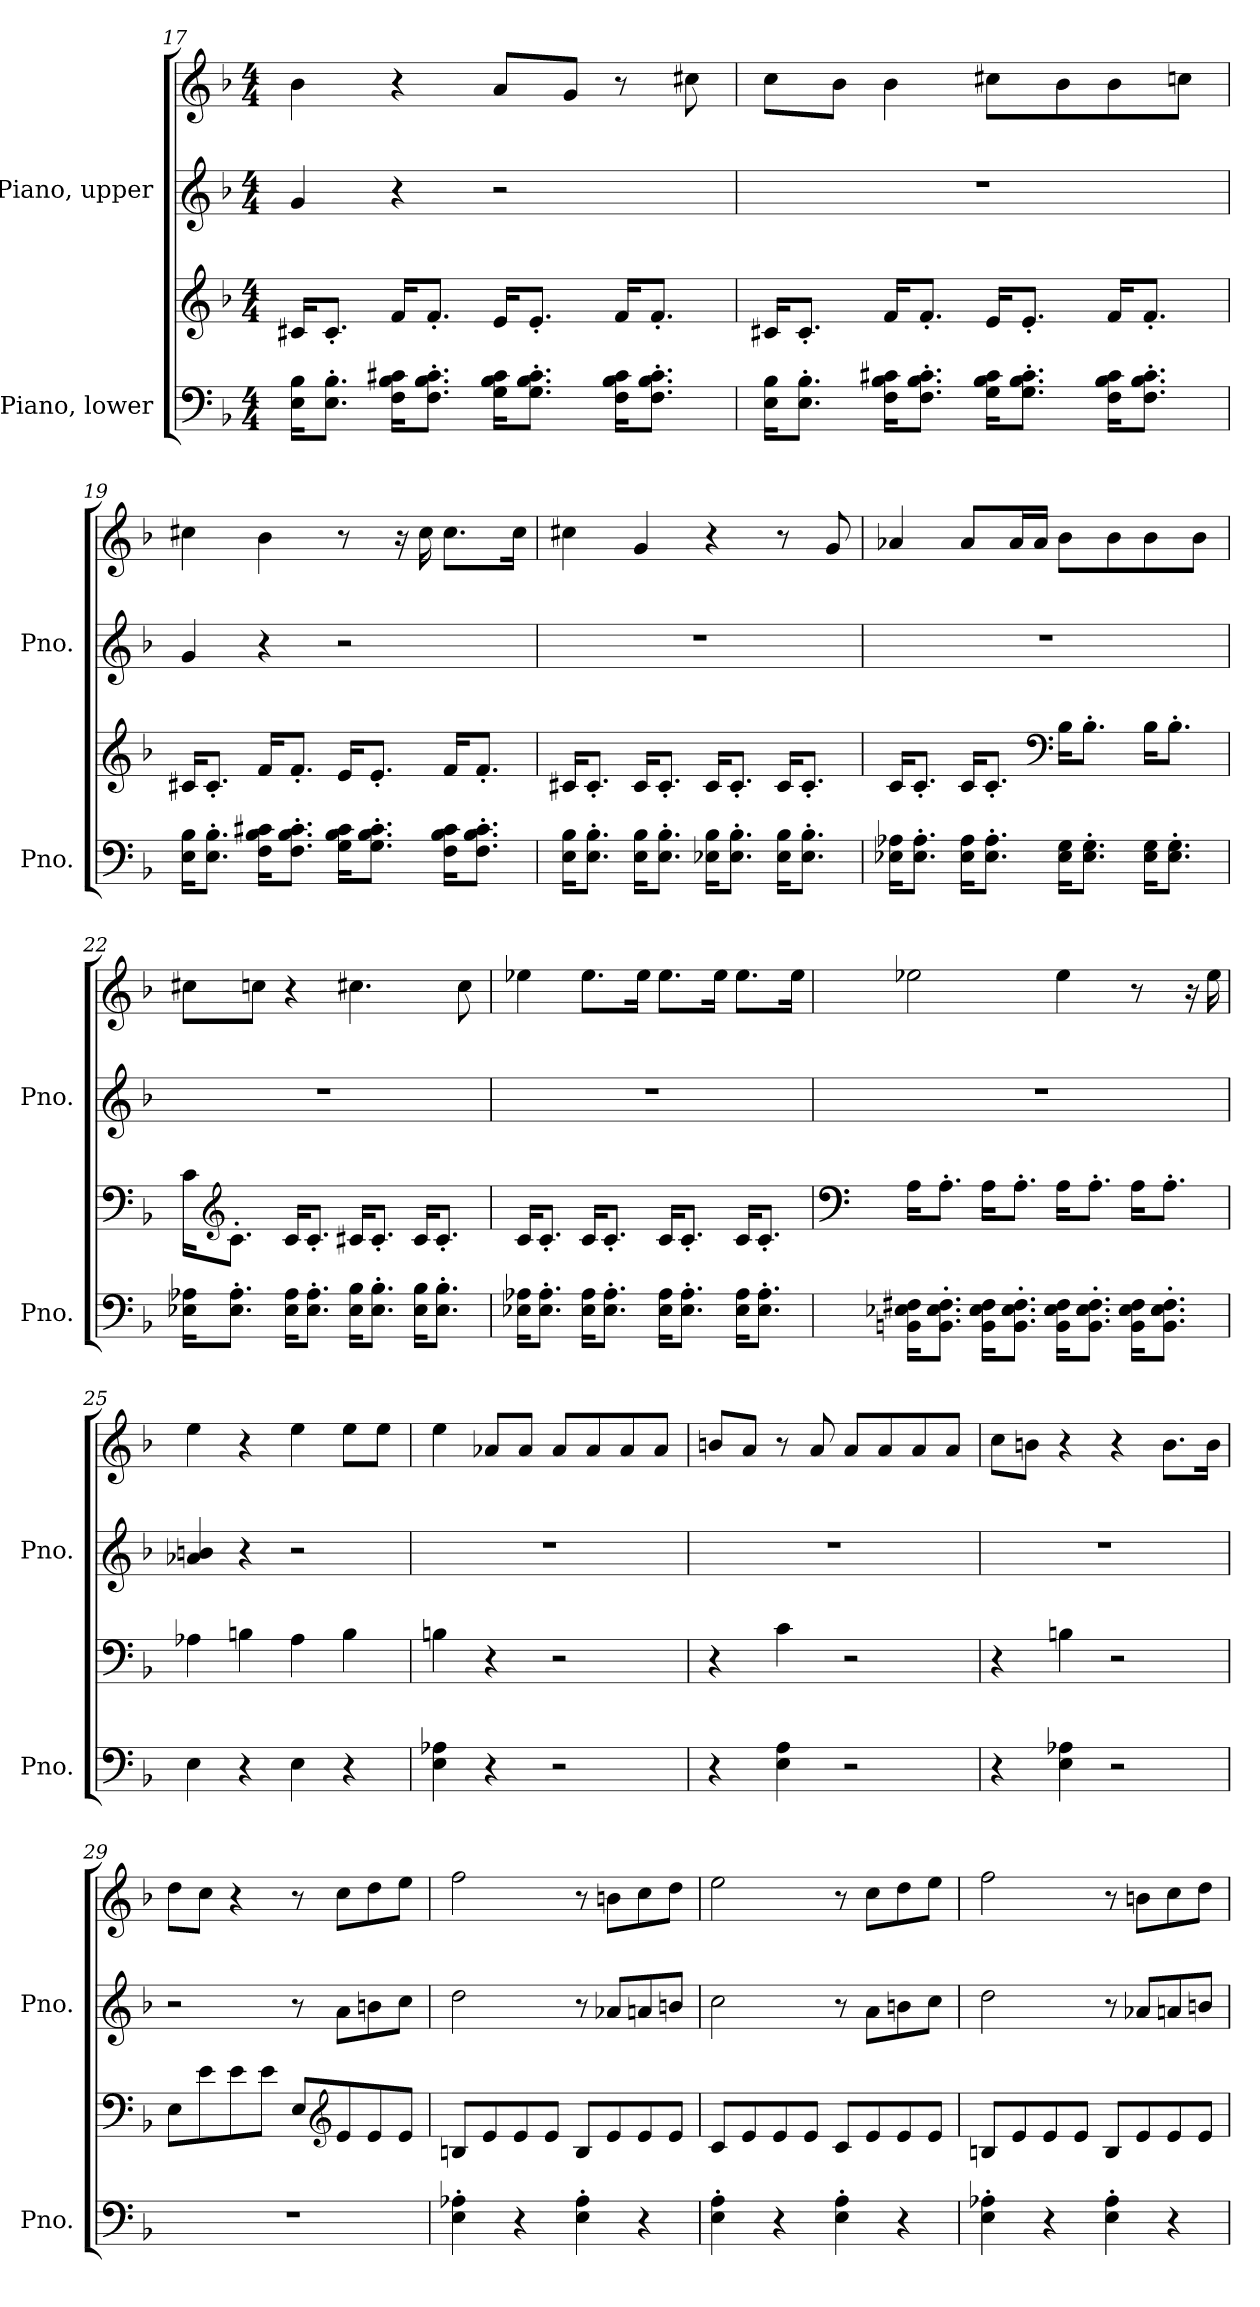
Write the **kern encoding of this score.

**kern	**kern	**kern	**kern
*part2	*part2	*part1	*part1
*staff4	*staff3	*staff2	*staff1
*I"Piano, lower	*	*I"Piano, upper	*
*I'Pno.	*	*I'Pno.	*
*clefF4	*clefG2	*clefG2	*clefG2
*k[b-]	*k[b-]	*k[b-]	*k[b-]
*M4/4	*M4/4	*M4/4	*M4/4
=17	=17	=17	=17
16E\ 16B-\KL	16c#X/KL	4g/	4b-\
8.E\' 8.B-\'J	8.c#'/J	.	.
16F\ 16B-\ 16c#X\KL	16f/KL	4r	4r
8.F\' 8.B-\' 8.c#\'J	8.f'/J	.	.
16G\ 16B-\ 16c#\KL	16e/KL	2r	8a/L
8.G\' 8.B-\' 8.c#\'J	8.e'/J	.	.
.	.	.	8g/J
16F\ 16B-\ 16c#\KL	16f/KL	.	8r
8.F\' 8.B-\' 8.c#\'J	8.f'/J	.	.
.	.	.	8cc#X\
!!LO:LB:g=z
=18	=18	=18	=18
16E\ 16B-\KL	16c#X/KL	1r	8cc\L
8.E\' 8.B-\'J	8.c#'/J	.	.
.	.	.	8b-\J
16F\ 16B-\ 16c#X\KL	16f/KL	.	4b-\
8.F\' 8.B-\' 8.c#\'J	8.f'/J	.	.
16G\ 16B-\ 16c#\KL	16e/KL	.	8cc#X\L
8.G\' 8.B-\' 8.c#\'J	8.e'/J	.	.
.	.	.	8b-\
16F\ 16B-\ 16c#\KL	16f/KL	.	8b-\
8.F\' 8.B-\' 8.c#\'J	8.f'/J	.	.
.	.	.	8ccn\J
=19	=19	=19	=19
16E\ 16B-\KL	16c#X/KL	4g/	4cc#X\
8.E\' 8.B-\'J	8.c#'/J	.	.
16F\ 16B-\ 16c#X\KL	16f/KL	4r	4b-\
8.F\' 8.B-\' 8.c#\'J	8.f'/J	.	.
16G\ 16B-\ 16c#\KL	16e/KL	2r	8r
8.G\' 8.B-\' 8.c#\'J	8.e'/J	.	.
.	.	.	16r
.	.	.	16cc#\
16F\ 16B-\ 16c#\KL	16f/KL	.	8.cc#\L
8.F\' 8.B-\' 8.c#\'J	8.f'/J	.	.
.	.	.	16cc#\Jk
!!LO:PB:g=z
=20	=20	=20	=20
16E\ 16B-\KL	16c#X/KL	1r	4cc#X\
8.E\' 8.B-\'J	8.c#'/J	.	.
16E\ 16B-\KL	16c#/KL	.	4g/
8.E\' 8.B-\'J	8.c#'/J	.	.
16E-X\ 16B-\KL	16c#/KL	.	4r
8.E-\' 8.B-\'J	8.c#'/J	.	.
16E-\ 16B-\KL	16c#/KL	.	8r
8.E-\' 8.B-\'J	8.c#'/J	.	.
.	.	.	8g/
=21	=21	=21	=21
16E-X\ 16A-X\KL	16c/KL	1r	4a-X/
8.E-\' 8.A-\'J	8.c'/J	.	.
16E-\ 16A-\KL	16c/KL	.	8a-/L
8.E-\' 8.A-\'J	8.c'/J	.	.
.	.	.	16a-/L
.	.	.	16a-/JJ
*	*clefF4	*	*
16E-\ 16G\KL	16B-\KL	.	8b-\L
8.E-\' 8.G\'J	8.B-'\J	.	.
.	.	.	8b-\
16E-\ 16G\KL	16B-\KL	.	8b-\
8.E-\' 8.G\'J	8.B-'\J	.	.
.	.	.	8b-\J
=22	=22	=22	=22
16E-X\ 16A-X\KL	16c\KL	1r	8cc#X\L
*	*clefG2	*	*
8.E-\' 8.A-\'J	8.c'\J	.	.
.	.	.	8ccn\J
16E-\ 16A-\KL	16c/KL	.	4r
8.E-\' 8.A-\'J	8.c'/J	.	.
16E-\ 16B-\KL	16c#X/KL	.	4.cc#X\
8.E-\' 8.B-\'J	8.c#'/J	.	.
16E-\ 16B-\KL	16c#/KL	.	.
8.E-\' 8.B-\'J	8.c#'/J	.	.
.	.	.	8cc#\
!!LO:LB:g=z
=23	=23	=23	=23
16E-X\ 16A-X\KL	16c/KL	1r	4ee-X\
8.E-\' 8.A-\'J	8.c'/J	.	.
16E-\ 16A-\KL	16c/KL	.	8.ee-\L
8.E-\' 8.A-\'J	8.c'/J	.	.
.	.	.	16ee-\Jk
16E-\ 16A-\KL	16c/KL	.	8.ee-\L
8.E-\' 8.A-\'J	8.c'/J	.	.
.	.	.	16ee-\Jk
16E-\ 16A-\KL	16c/KL	.	8.ee-\L
8.E-\' 8.A-\'J	8.c'/J	.	.
.	.	.	16ee-\Jk
=24	=24	=24	=24
*	*clefF4	*	*
16BBn\ 16E-X\ 16F#X\KL	16A\KL	1r	2ee-X\
8.BB\' 8.E-\' 8.F#\'J	8.A'\J	.	.
16BB\ 16E-\ 16F#\KL	16A\KL	.	.
8.BB\' 8.E-\' 8.F#\'J	8.A'\J	.	.
16BB\ 16E-\ 16F#\KL	16A\KL	.	4ee-\
8.BB\' 8.E-\' 8.F#\'J	8.A'\J	.	.
16BB\ 16E-\ 16F#\KL	16A\KL	.	8r
8.BB\' 8.E-\' 8.F#\'J	8.A'\J	.	.
.	.	.	16r
.	.	.	16ee-\
=25	=25	=25	=25
4E\	4A-X\	4a-X/ 4bn/	4ee\
4r	4Bn\	4r	4r
4E\	4A-\	2r	4ee\
4r	4B\	.	8ee\L
.	.	.	8ee\J
!!LO:LB:g=z
=26	=26	=26	=26
4E\ 4A-X\	4Bn\	1r	4ee\
4r	4r	.	8a-X/L
.	.	.	8a-/J
2r	2r	.	8a-/L
.	.	.	8a-/
.	.	.	8a-/
.	.	.	8a-/J
=27	=27	=27	=27
4r	4r	1r	8bn/L
.	.	.	8a/J
4E\ 4A\	4c\	.	8r
.	.	.	8a/
2r	2r	.	8a/L
.	.	.	8a/
.	.	.	8a/
.	.	.	8a/J
=28	=28	=28	=28
4r	4r	1r	8cc\L
.	.	.	8bn\J
4E\ 4A-X\	4Bn\	.	4r
2r	2r	.	4r
.	.	.	8.b\L
.	.	.	16b\Jk
=29	=29	=29	=29
1r	8E\L	2r	8dd\L
.	8e\	.	8cc\J
.	8e\	.	4r
.	8e\J	.	.
.	8E/L	8r	8r
*	*clefG2	*	*
.	8e/	8a\L	8cc\L
.	8e/	8bn\	8dd\
.	8e/J	8cc\J	8ee\J
!!LO:PB:g=z
=30	=30	=30	=30
4E\' 4A-X\'	8Bn/L	2dd\	2ff\
.	8e/	.	.
4r	8e/	.	.
.	8e/J	.	.
4E\' 4A-\'	8B/L	8r	8r
.	8e/	8a-X/L	8bn\L
4r	8e/	8an/	8cc\
.	8e/J	8bn/J	8dd\J
=31	=31	=31	=31
4E\' 4A\'	8c/L	2cc\	2ee\
.	8e/	.	.
4r	8e/	.	.
.	8e/J	.	.
4E\' 4A\'	8c/L	8r	8r
.	8e/	8a\L	8cc\L
4r	8e/	8bn\	8dd\
.	8e/J	8cc\J	8ee\J
=32	=32	=32	=32
4E\' 4A-X\'	8Bn/L	2dd\	2ff\
.	8e/	.	.
4r	8e/	.	.
.	8e/J	.	.
4E\' 4A-\'	8B/L	8r	8r
.	8e/	8a-X/L	8bn\L
4r	8e/	8an/	8cc\
.	8e/J	8bn/J	8dd\J
=	=	=	=
*-	*-	*-	*-
